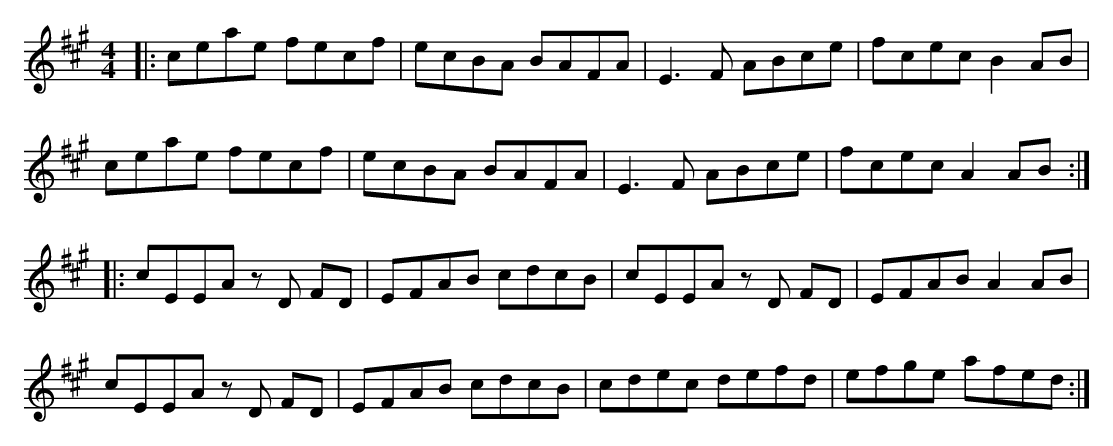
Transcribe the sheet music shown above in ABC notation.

X:1
M:4/4
K:A
|:ceae fecf|ecBA BAFA|E3F ABce|fcec B2AB|
ceae fecf|ecBA BAFA|E3F ABce|fcec A2AB:|
|:cEEA zD FD|EFAB cdcB|cEEA zD FD|EFAB A2AB|
cEEA zD FD|EFAB cdcB|cdec defd|efge afed:|
